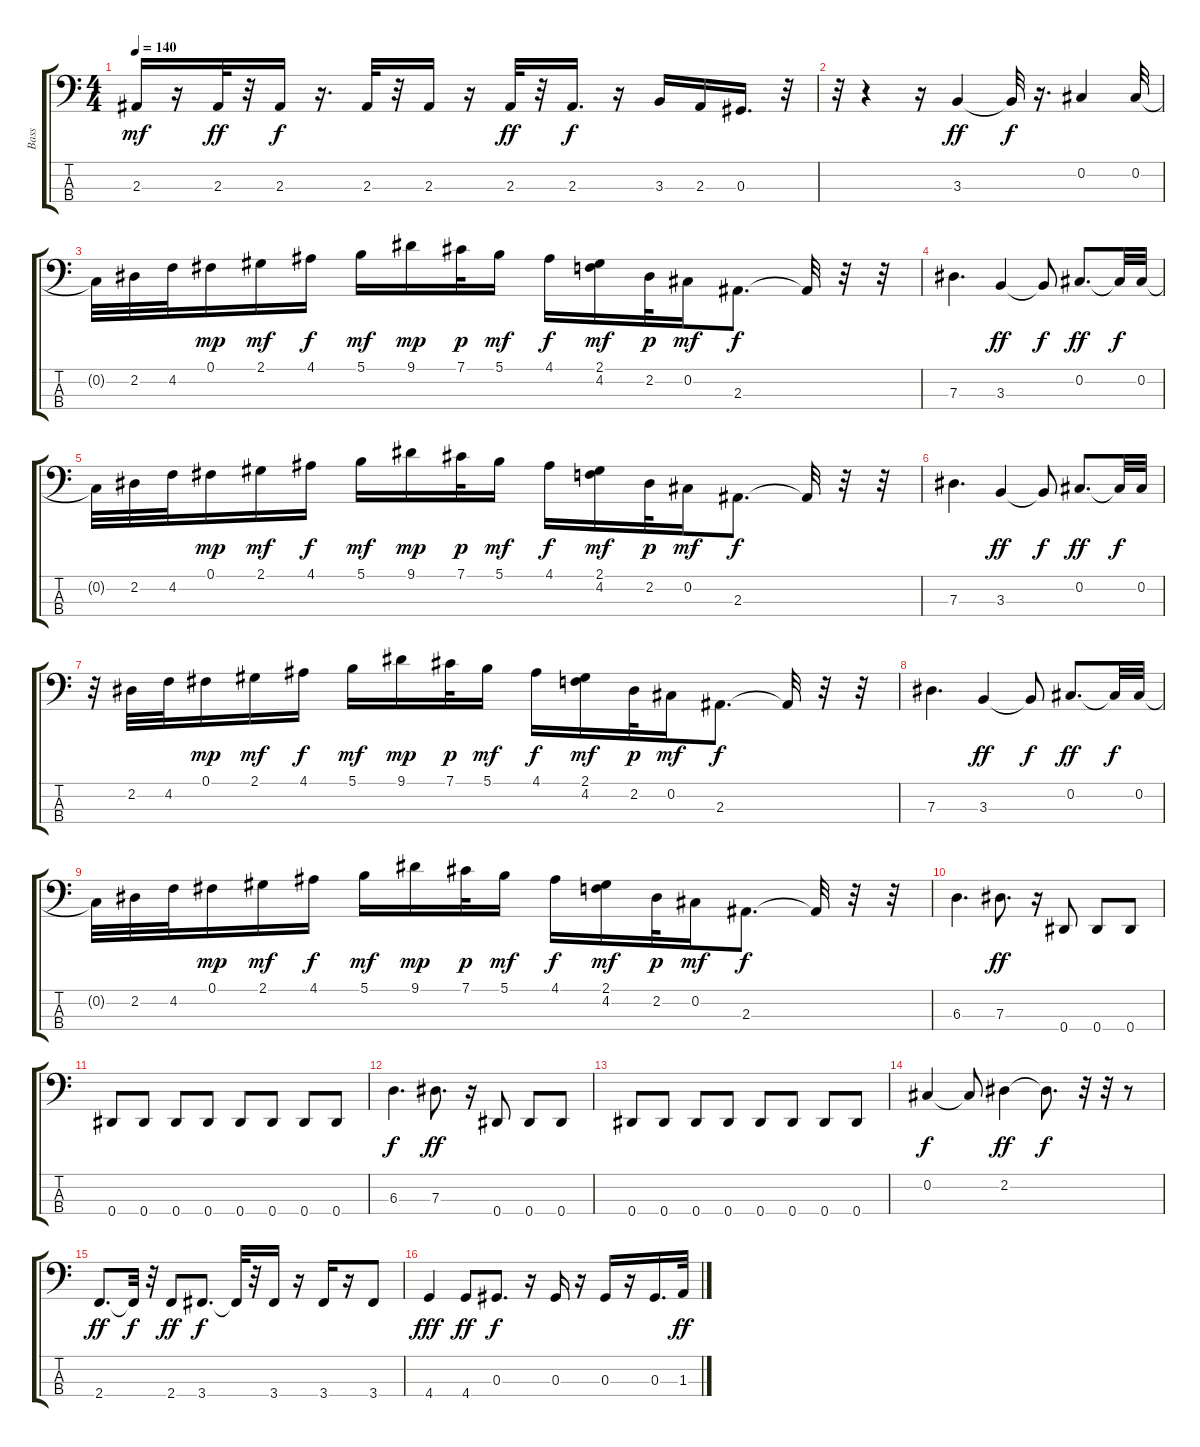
\track ("Bass" "Bass") {instrument electricbassfinger}
\staff {score tabs}
\tuning (Gb2 Db2 Ab1 Eb1) {hide}
\ts (4 4)
\tempo 140
\clef f4
\ks c
2.3.16{dy mf} r.16 2.3.32{dy ff} r.32 2.3.16{dy f} r.16{d} 2.3.32 r.32 2.3.16 r.16 2.3.32{dy ff} r.32 2.3.16{d dy f} r.16 3.3.16 2.3.16 0.3.16{d} r.32 |
r.32 r.4 r.16 3.3.4{dy ff} 3.3{t}.32{dy f} r.16{d} 0.2.4 0.2.32 |
0.2{t}.32 2.2.32 4.2.32 0.1.16{dy mp} 2.1.16{dy mf} 4.1.16{dy f} 5.1.16{dy mf} 9.1.16{dy mp} 7.1.32{dy p} 5.1.16{dy mf} 4.1.16{dy f} (2.1 4.2).16{dy mf} 2.2.32{dy p} 0.2.16{dy mf} 2.3.8{d dy f} 2.3{t}.32 r.32 r.32 |
7.3.4{d} 3.3.4{dy ff} 3.3{t}.8{dy f} 0.2.8{d dy ff} 0.2{t}.32{dy f} 0.2.32 |
0.2{t}.32 2.2.32 4.2.32 0.1.16{dy mp} 2.1.16{dy mf} 4.1.16{dy f} 5.1.16{dy mf} 9.1.16{dy mp} 7.1.32{dy p} 5.1.16{dy mf} 4.1.16{dy f} (2.1 4.2).16{dy mf} 2.2.32{dy p} 0.2.16{dy mf} 2.3.8{d dy f} 2.3{t}.32 r.32 r.32 |
7.3.4{d} 3.3.4{dy ff} 3.3{t}.8{dy f} 0.2.8{d dy ff} 0.2{t}.32{dy f} 0.2.32 |
r.32 2.2.32 4.2.32 0.1.16{dy mp} 2.1.16{dy mf} 4.1.16{dy f} 5.1.16{dy mf} 9.1.16{dy mp} 7.1.32{dy p} 5.1.16{dy mf} 4.1.16{dy f} (2.1 4.2).16{dy mf} 2.2.32{dy p} 0.2.16{dy mf} 2.3.8{d dy f} 2.3{t}.32 r.32 r.32 |
7.3.4{d} 3.3.4{dy ff} 3.3{t}.8{dy f} 0.2.8{d dy ff} 0.2{t}.32{dy f} 0.2.32 |
0.2{t}.32 2.2.32 4.2.32 0.1.16{dy mp} 2.1.16{dy mf} 4.1.16{dy f} 5.1.16{dy mf} 9.1.16{dy mp} 7.1.32{dy p} 5.1.16{dy mf} 4.1.16{dy f} (2.1 4.2).16{dy mf} 2.2.32{dy p} 0.2.16{dy mf} 2.3.8{d dy f} 2.3{t}.32 r.32 r.32 |
6.3.4{d} 7.3.8{d dy ff} r.16 0.4.8 0.4.8 0.4.8 |
0.4.8 0.4.8 0.4.8 0.4.8 0.4.8 0.4.8 0.4.8 0.4.8 |
6.3.4{d dy f} 7.3.8{d dy ff} r.16 0.4.8 0.4.8 0.4.8 |
0.4.8 0.4.8 0.4.8 0.4.8 0.4.8 0.4.8 0.4.8 0.4.8 |
0.2.4{dy f} 0.2{t}.8 2.2.4{dy ff} 2.2{t}.8{d dy f} r.32 r.32 r.8 |
2.4.8{d dy ff} 2.4{t}.32{dy f} r.32 2.4.8{dy ff} 3.4.8{d dy f} 3.4{t}.32 r.32 3.4.16 r.16 3.4.16 r.16 3.4.8 |
4.4.4{dy fff} 4.4.8{dy ff} 0.3.8{d dy f} r.16 0.3.16 r.16 0.3.16 r.16 0.3.16{d} 1.3.32{dy ff}
